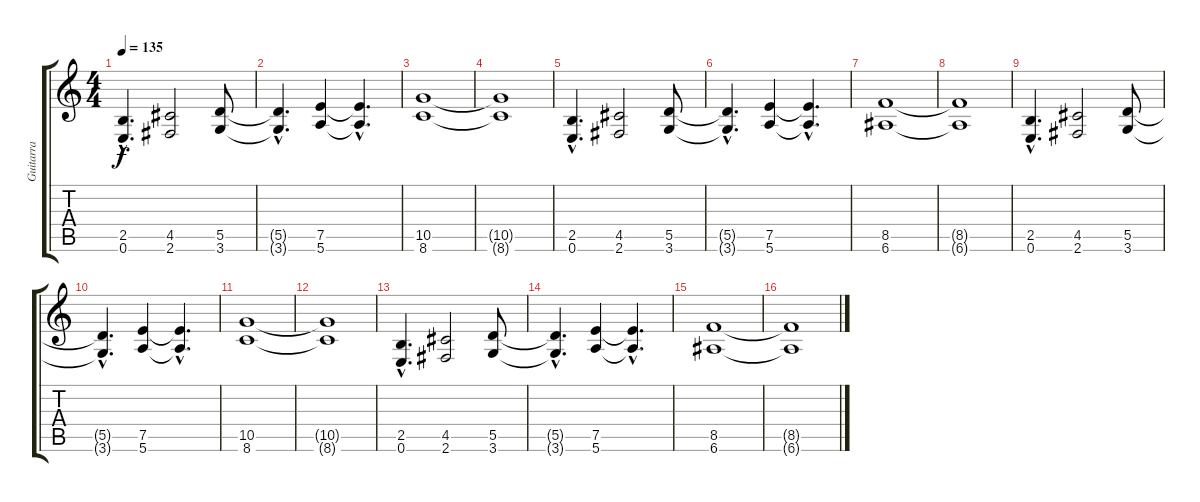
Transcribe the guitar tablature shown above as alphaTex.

\track ("Guitarra" "Guitarra") {instrument distortionguitar}
\staff {score tabs}
\tuning (E4 B3 G3 D3 A2 E2) {hide}
\ts (4 4)
\tempo 135
\clef g2
\ks c
(2.5{hac} 0.6{hac}).4{d dy f} (4.5 2.6).2 (5.5 3.6).8 |
(5.5{hac t} 3.6{hac t}).4{d} (7.5 5.6).4 (7.5{hac t} 5.6{hac t}).4{d} |
(10.5 8.6).1 |
(10.5{t} 8.6{t}).1 |
(2.5{hac} 0.6{hac}).4{d} (4.5 2.6).2 (5.5 3.6).8 |
(5.5{hac t} 3.6{hac t}).4{d} (7.5 5.6).4 (7.5{hac t} 5.6{hac t}).4{d} |
(8.5 6.6).1 |
(8.5{t} 6.6{t}).1 |
(2.5{hac} 0.6{hac}).4{d} (4.5 2.6).2 (5.5 3.6).8 |
(5.5{hac t} 3.6{hac t}).4{d} (7.5 5.6).4 (7.5{hac t} 5.6{hac t}).4{d} |
(10.5 8.6).1 |
(10.5{t} 8.6{t}).1 |
(2.5{hac} 0.6{hac}).4{d} (4.5 2.6).2 (5.5 3.6).8 |
(5.5{hac t} 3.6{hac t}).4{d} (7.5 5.6).4 (7.5{hac t} 5.6{hac t}).4{d} |
(8.5 6.6).1 |
(8.5{t} 6.6{t}).1
